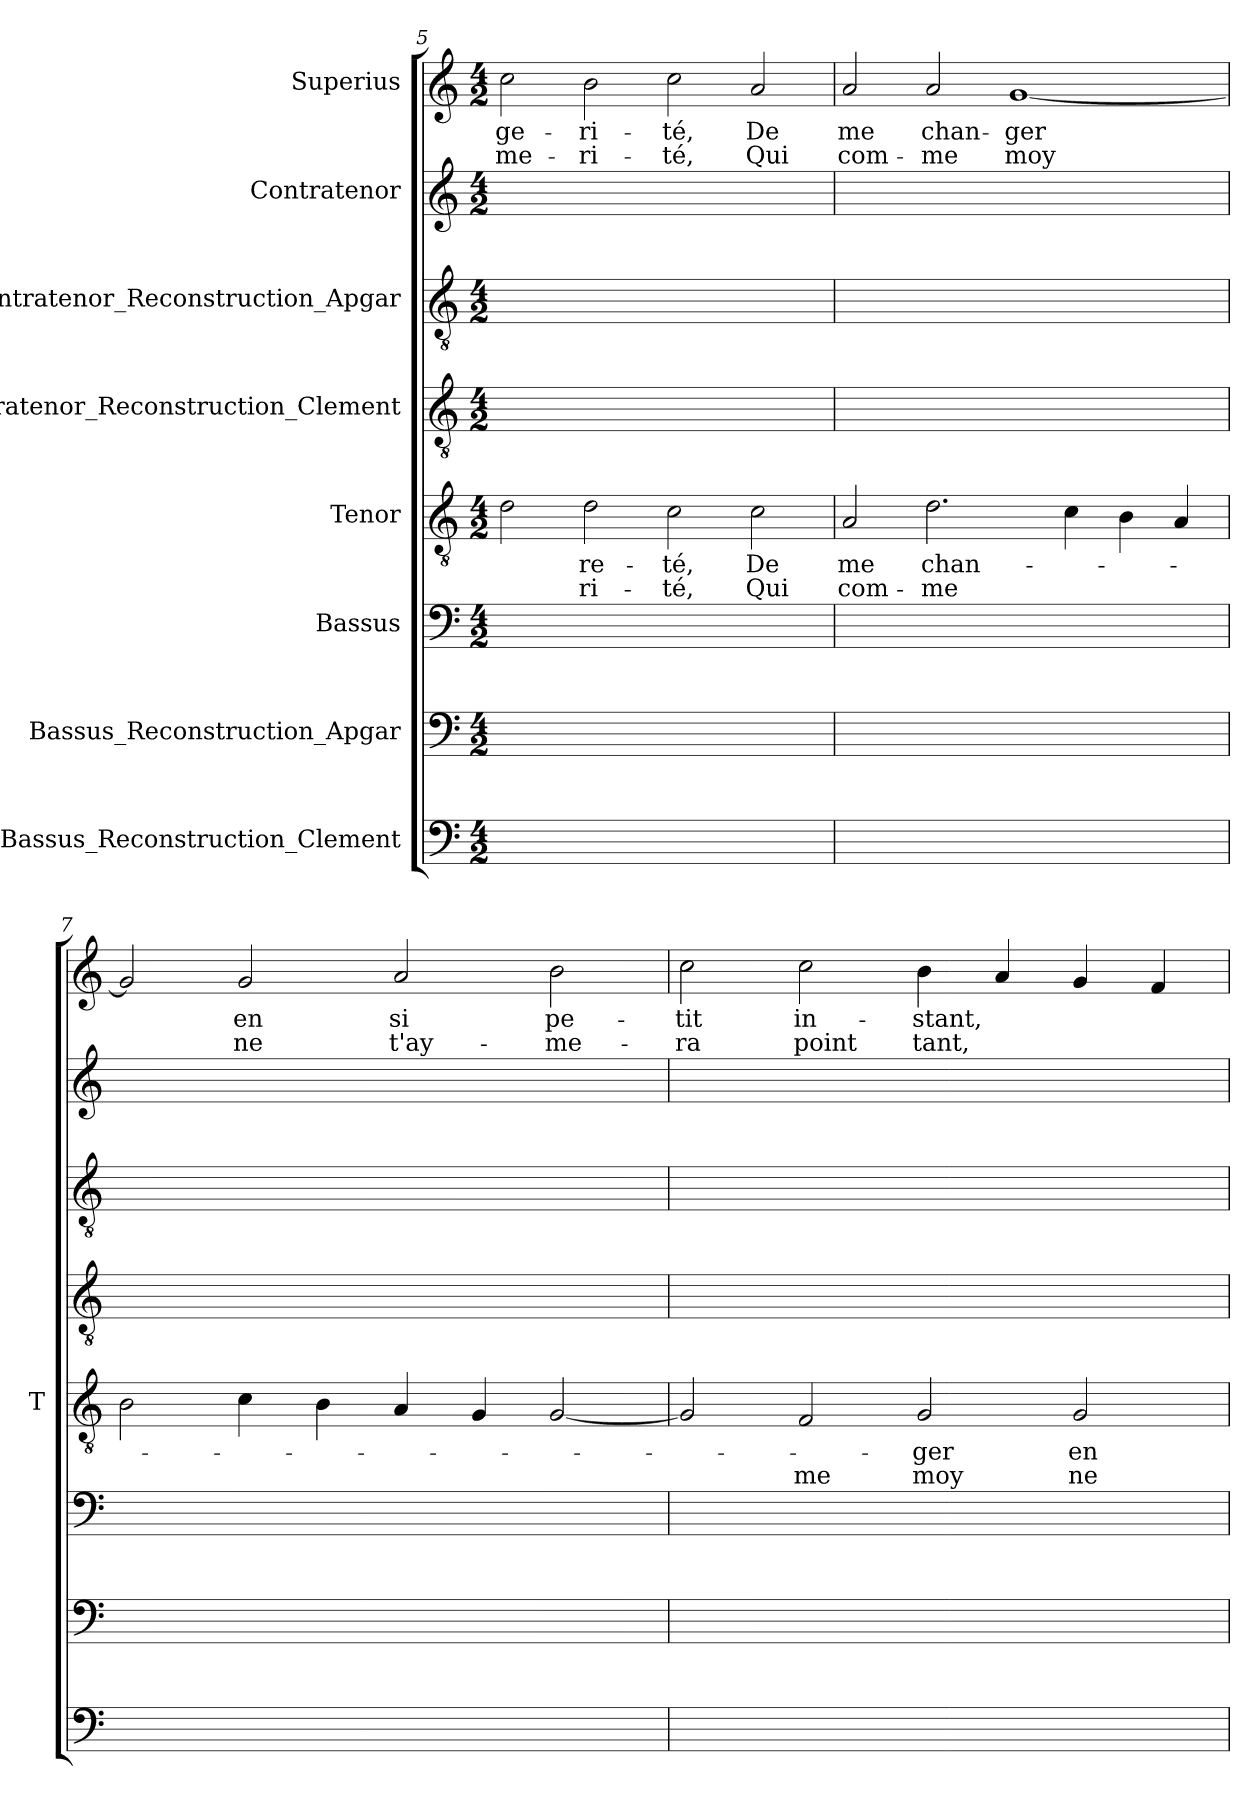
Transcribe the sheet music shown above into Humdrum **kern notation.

**kern	**kern	**kern	**kern	**text	**text	**kern	**kern	**kern	**kern	**text	**text
*part8	*part7	*part6	*part5	*part5	*part5	*part4	*part3	*part2	*part1	*part1	*part1
*staff8	*staff7	*staff6	*staff5	*staff5	*staff5	*staff4	*staff3	*staff2	*staff1	*staff1	*staff1
*I"Bassus_Reconstruction_Clement	*I"Bassus_Reconstruction_Apgar	*I"Bassus	*I"Tenor	*	*	*I"Contratenor_Reconstruction_Clement	*I"Contratenor_Reconstruction_Apgar	*I"Contratenor	*I"Superius	*	*
*	*	*	*I'T	*	*	*	*	*	*	*	*
*clefF4	*clefF4	*clefF4	*clefGv2	*	*	*clefGv2	*clefGv2	*clefG2	*clefG2	*	*
*k[]	*k[]	*k[]	*k[]	*	*	*k[]	*k[]	*k[]	*k[]	*	*
*M4/2	*M4/2	*M4/2	*M4/2	*	*	*M4/2	*M4/2	*M4/2	*M4/2	*	*
=5	=5	=5	=5	=5	=5	=5	=5	=5	=5	=5	=5
0ryy	0ryy	0ryy	2d	.	.	0ryy	0ryy	0ryy	2cc	ge-	me-
.	.	.	2d	re-	ri-	.	.	.	2b	ri-	ri-
.	.	.	2c	-té,	-té,	.	.	.	2cc	-té,	-té,
.	.	.	2c	-De	-Qui	.	.	.	2a	-De	-Qui
=6	=6	=6	=6	=6	=6	=6	=6	=6	=6	=6	=6
0ryy	0ryy	0ryy	2A	-me	com-	0ryy	0ryy	0ryy	2a	-me	com-
.	.	.	2.d	chan-	-me	.	.	.	2a	chan-	-me
.	.	.	.	.	.	.	.	.	[1g	-ger	-moy
.	.	.	4c	.	.	.	.	.	.	.	.
.	.	.	4B	.	.	.	.	.	.	.	.
.	.	.	4A	.	.	.	.	.	.	.	.
=7	=7	=7	=7	=7	=7	=7	=7	=7	=7	=7	=7
0ryy	0ryy	0ryy	2B	.	.	0ryy	0ryy	0ryy	2g]	.	.
.	.	.	4c	.	.	.	.	.	2g	-en	-ne
.	.	.	4B	.	.	.	.	.	.	.	.
.	.	.	4A	.	.	.	.	.	2a	-si	t'ay-
.	.	.	4G	.	.	.	.	.	.	.	.
.	.	.	[2G	.	.	.	.	.	2b	pe-	me-
=8	=8	=8	=8	=8	=8	=8	=8	=8	=8	=8	=8
0ryy	0ryy	0ryy	2G]	.	.	0ryy	0ryy	0ryy	2cc	-tit	-ra
.	.	.	2F	.	-me	.	.	.	2cc	in-	-point
.	.	.	2G	-ger	-moy	.	.	.	4b	-stant,	-tant,
.	.	.	.	.	.	.	.	.	4a	.	.
.	.	.	2G	-en	-ne	.	.	.	4g	.	.
.	.	.	.	.	.	.	.	.	4f	.	.
=	=	=	=	=	=	=	=	=	=	=	=
*-	*-	*-	*-	*-	*-	*-	*-	*-	*-	*-	*-
